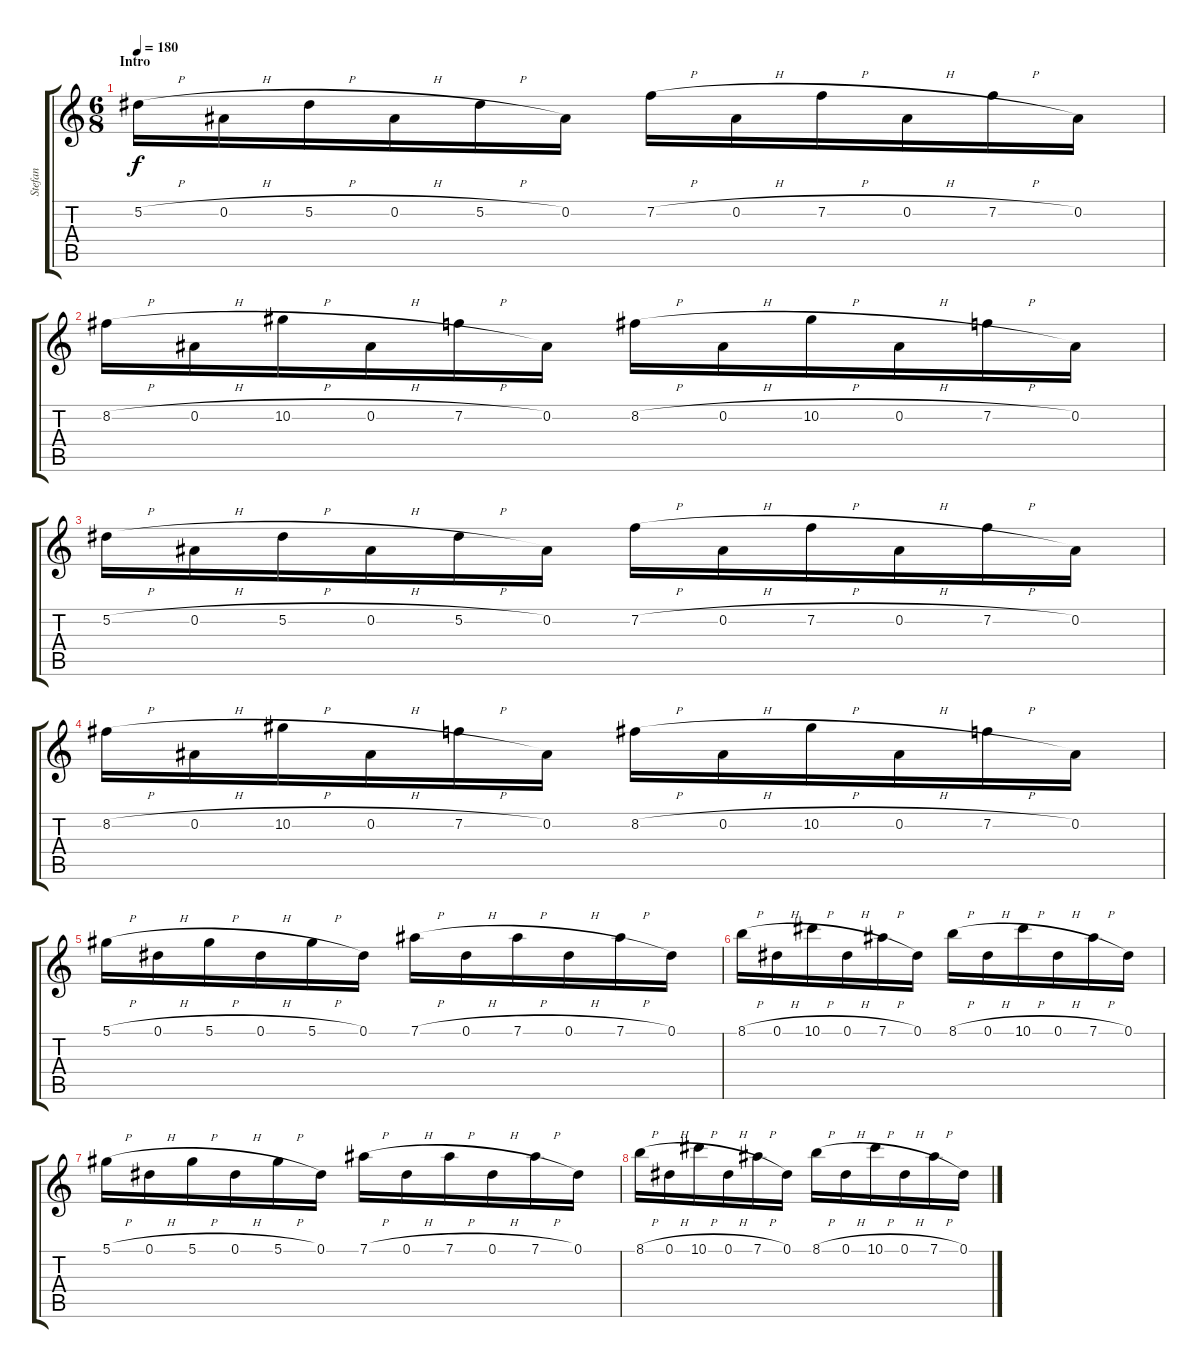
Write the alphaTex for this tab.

\track ("Stefan" "Stefan") {instrument overdrivenguitar}
\staff {score tabs}
\tuning (Eb4 Bb3 Gb3 Db3 Ab2 Eb2) {hide}
\ts (6 8)
\section ("" "Intro")
\tempo 180
\clef g2
\ks c
5.2{h}.16{dy f instrument overdrivenguitar} 0.2{h}.16 5.2{h}.16 0.2{h}.16 5.2{h}.16 0.2.16 7.2{h}.16 0.2{h}.16 7.2{h}.16 0.2{h}.16 7.2{h}.16 0.2.16 |
8.2{h}.16 0.2{h}.16 10.2{h}.16 0.2{h}.16 7.2{h}.16 0.2.16 8.2{h}.16 0.2{h}.16 10.2{h}.16 0.2{h}.16 7.2{h}.16 0.2.16 |
5.2{h}.16 0.2{h}.16 5.2{h}.16 0.2{h}.16 5.2{h}.16 0.2.16 7.2{h}.16 0.2{h}.16 7.2{h}.16 0.2{h}.16 7.2{h}.16 0.2.16 |
8.2{h}.16 0.2{h}.16 10.2{h}.16 0.2{h}.16 7.2{h}.16 0.2.16 8.2{h}.16 0.2{h}.16 10.2{h}.16 0.2{h}.16 7.2{h}.16 0.2.16 |
5.1{h}.16 0.1{h}.16 5.1{h}.16 0.1{h}.16 5.1{h}.16 0.1.16 7.1{h}.16 0.1{h}.16 7.1{h}.16 0.1{h}.16 7.1{h}.16 0.1.16 |
8.1{h}.16 0.1{h}.16 10.1{h}.16 0.1{h}.16 7.1{h}.16 0.1.16 8.1{h}.16 0.1{h}.16 10.1{h}.16 0.1{h}.16 7.1{h}.16 0.1.16 |
5.1{h}.16 0.1{h}.16 5.1{h}.16 0.1{h}.16 5.1{h}.16 0.1.16 7.1{h}.16 0.1{h}.16 7.1{h}.16 0.1{h}.16 7.1{h}.16 0.1.16 |
8.1{h}.16 0.1{h}.16 10.1{h}.16 0.1{h}.16 7.1{h}.16 0.1.16 8.1{h}.16 0.1{h}.16 10.1{h}.16 0.1{h}.16 7.1{h}.16 0.1.16
